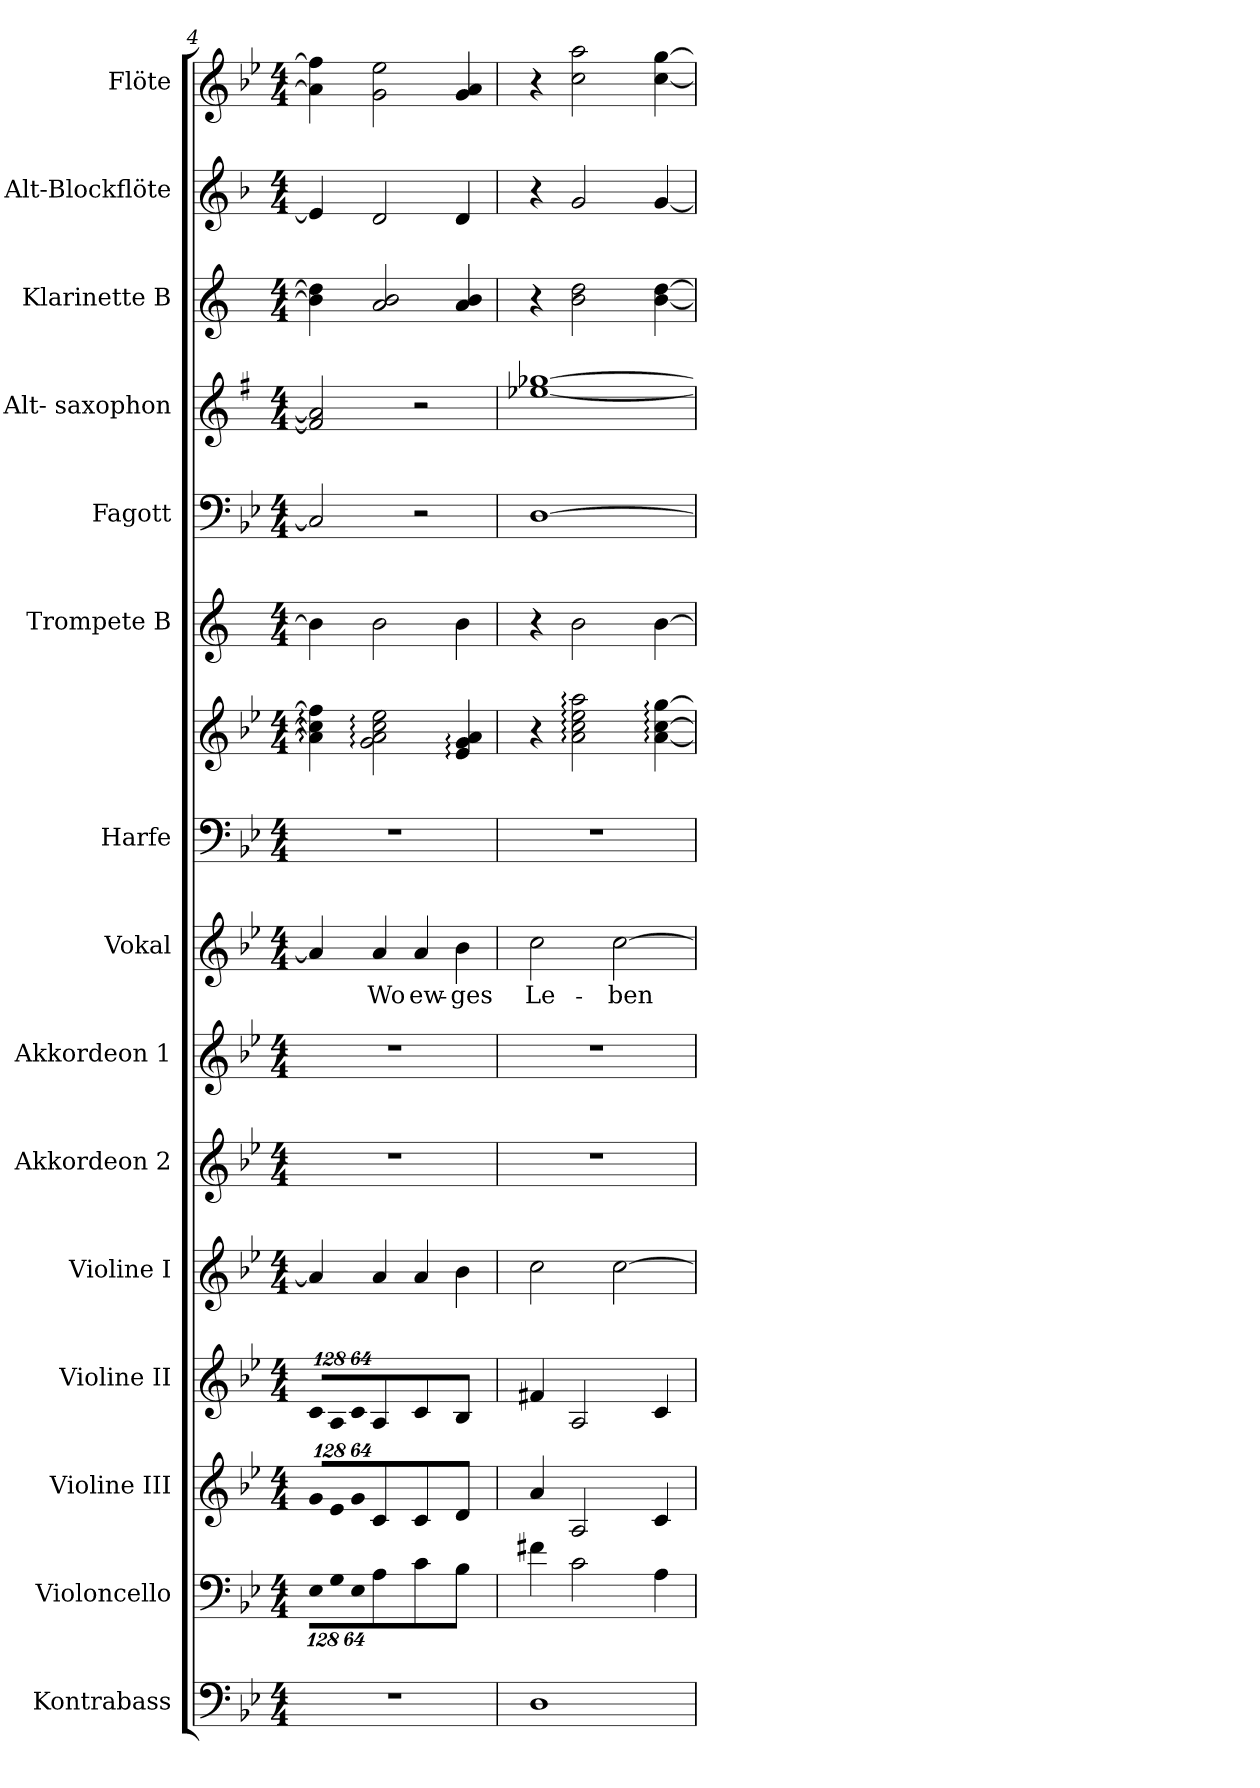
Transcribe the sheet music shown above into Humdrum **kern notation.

**kern	**kern	**kern	**kern	**kern	**kern	**kern	**kern	**text	**kern	**kern	**kern	**kern	**kern	**kern	**kern	**kern
*part15	*part14	*part13	*part12	*part11	*part10	*part9	*part8	*part8	*part7	*part7	*part6	*part5	*part4	*part3	*part2	*part1
*staff16	*staff15	*staff14	*staff13	*staff12	*staff11	*staff10	*staff9	*staff9	*staff8	*staff7	*staff6	*staff5	*staff4	*staff3	*staff2	*staff1
*I"Kontrabass	*I"Violoncello	*I"Violine III	*I"Violine II	*I"Violine I	*I"Akkordeon 2	*I"Akkordeon 1	*I"Vokal	*	*I"Harfe	*	*I"Trompete B	*I"Fagott	*I"Alt- saxophon	*I"Klarinette B	*I"Alt-Blockflöte	*I"Flöte
*I'Kb.	*I'Vc.	*I'Vln. III	*I'Vln. II	*I'Vln. I	*I'Akk.	*I'Akk.	*I'Vokal	*	*I'Hf.	*	*I'Tpt.	*I'Fgt.	*I'ASax.	*I'Kl.	*	*I'Fl.
*clefF4	*clefF4	*clefG2	*clefG2	*clefG2	*clefG2	*clefG2	*clefG2	*	*clefF4	*clefG2	*clefG2	*clefF4	*clefG2	*clefG2	*clefG2	*clefG2
*ITrd7c12	*	*	*	*	*	*	*	*	*	*	*ITrd1c2	*	*ITrd5c9	*ITrd1c2	*ITrd-3c-5	*
*k[b-e-]	*k[b-e-]	*k[b-e-]	*k[b-e-]	*k[b-e-]	*k[b-e-]	*k[b-e-]	*k[b-e-]	*	*k[b-e-]	*k[b-e-]	*k[b-e-]	*k[b-e-]	*k[b-e-]	*k[b-e-]	*k[b-e-]	*k[b-e-]
*g:	*g:	*g:	*g:	*g:	*g:	*g:	*g:	*	*g:	*g:	*g:	*g:	*g:	*g:	*g:	*g:
*M4/4	*M4/4	*M4/4	*M4/4	*M4/4	*M4/4	*M4/4	*M4/4	*	*M4/4	*M4/4	*M4/4	*M4/4	*M4/4	*M4/4	*M4/4	*M4/4
*	*Xbrackettup	*	*	*	*	*	*	*	*	*	*	*	*	*	*	*
=4	=4	=4	=4	=4	=4	=4	=4	=4	=4	=4	=4	=4	=4	=4	=4	=4
!	!LO:N:vis=8	!	!	!	!	!	!	!	!	!	!	!	!	!	!	!
*	*	*Xbrackettup	*	*	*	*	*	*	*	*	*	*	*	*	*	*
!	!	!LO:N:vis=8	!	!	!	!	!	!	!	!	!	!	!	!	!	!
*	*	*	*Xbrackettup	*	*	*	*	*	*	*	*	*	*	*	*	*
!	!	!	!LO:N:vis=8	!	!	!	!	!	!	!	!	!	!	!	!	!
1r	1024%85E-i\L	1024%85gi/L	1024%85ci/L	4ai/]	1r	1r	4ai/]	.	1r	4ai\]: 4cci]: 4ffi]:	4ai\]	2Ci/]	2Ai/] 2ci]	4ai\] 4cci]	4ai/]	4ai\] 4ffi]
!	!LO:N:vis=8	!LO:N:vis=8	!LO:N:vis=8	!	!	!	!	!	!	!	!	!	!	!	!	!
.	1024%85Gi\	1024%85e-i/	1024%85Ai/	.	.	.	.	.	.	.	.	.	.	.	.	.
!	!LO:N:vis=8	!LO:N:vis=8	!LO:N:vis=8	!	!	!	!	!	!	!	!	!	!	!	!	!
.	512%43E-i\J	512%43gi/J	512%43ci/J	.	.	.	.	.	.	.	.	.	.	.	.	.
!	!	!	!	!	!	!	!	!LO:LY:b:color=#000000	!	!	!	!	!	!	!	!
.	4Ai\	4ci/	4Ai/	4ai/	.	.	4ai/	Wo	.	2gi\: 2ai: 2cci: 2ee-i:	2ai\	.	.	2gi/ 2ai	2gi/	2gi\ 2ee-i
!	!	!	!	!	!	!	!	!LO:LY:b:color=#000000	!	!	!	!	!	!	!	!
.	4ci\	4ci/	4ci/	4ai/	.	.	4ai/	ew-	.	.	.	2r	2r	.	.	.
!	!	!	!	!	!	!	!	!LO:LY:b:color=#000000	!	!	!	!	!	!	!	!
.	4B-i\	4di/	4B-i/	4b-i\	.	.	4b-i\	-ges	.	4e-i/: 4gi: 4ai:	4ai\	.	.	4gi/ 4ai	4gi/	4gi/ 4ai
=5	=5	=5	=5	=5	=5	=5	=5	=5	=5	=5	=5	=5	=5	=5	=5	=5
!	!	!	!	!	!	!	!	!LO:LY:b:color=#000000	!	!	!	!	!	!	!	!
1DDi	4f#Xi\	4ai/	4f#Xi/	2cci\	1r	1r	2cci\	Le-	1r	4r	4r	[>1Di	[<1g-Xi [>1b--Xi	4r	4r	4r
.	2ci\	2Ai/	2Ai/	.	.	.	.	.	.	2ai\: 2cci: 2ee-i: 2aai:	2ai\	.	.	2ai\ 2cci	2cci/	2cci\ 2aai
!	!	!	!	!	!	!	!	!LO:LY:b:color=#000000	!	!	!	!	!	!	!	!
.	.	.	.	[>2cci\	.	.	[>2cci\	-ben	.	.	.	.	.	.	.	.
.	4Ai\	4ci/	4ci/	.	.	.	.	.	.	[<4ai\: [>4cci: [>4ggi:	[>4ai\	.	.	[<4ai\ [>4cci	[<4cci/	[<4cci\ [>4ggi
=	=	=	=	=	=	=	=	=	=	=	=	=	=	=	=	=
*-	*-	*-	*-	*-	*-	*-	*-	*-	*-	*-	*-	*-	*-	*-	*-	*-
